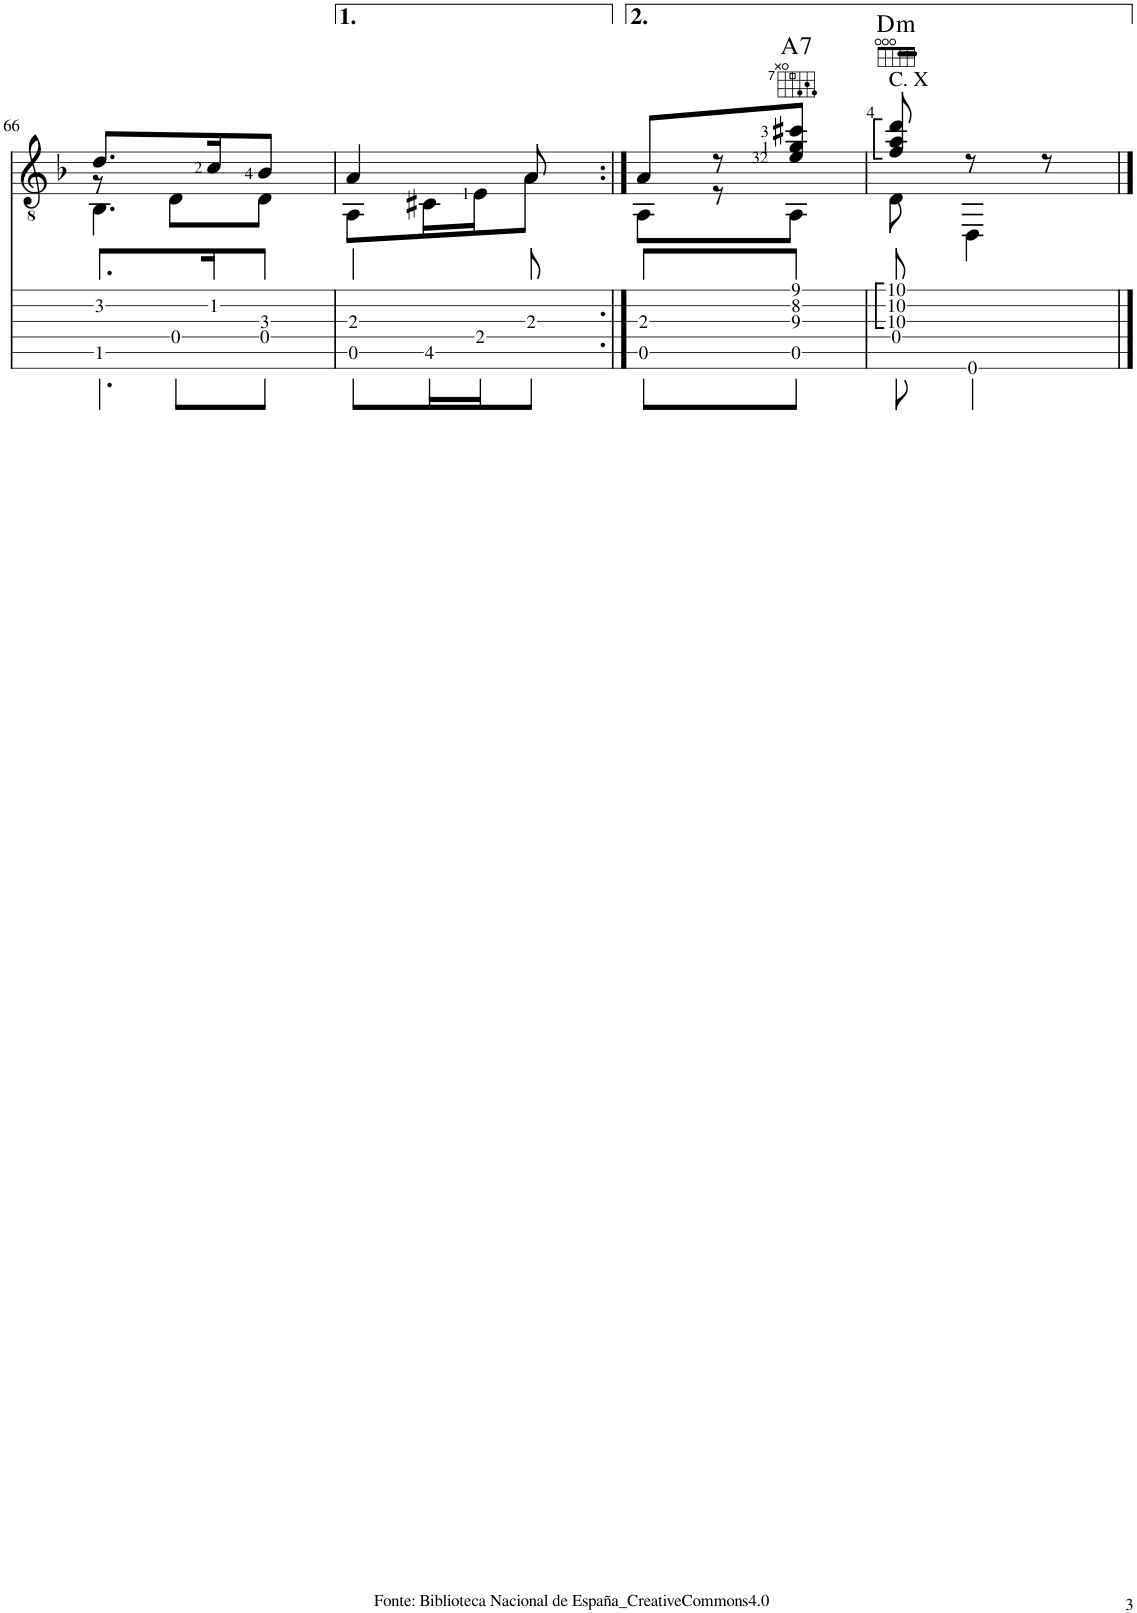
**kern	**kern	**harte
*part2	*part1	*part1
*staff2	*staff1	*
*I"Chitarra classica (Intavolatura)	*I"Guitar	*
!!LO:PB:g=z
*	*clefGv2	*
*k[b-]	*k[b-]	*
*M3/8	*M3/8	*
=66	=66	=66
*^	*^	*
*	*^	*	*^	*
8.d/L	8r	4.BB-\	8.d/L	8r	4.BB-\	.
.	8D\L	.	.	8D\L	.	.
16c/K	.	.	16c/K	.	.	.
8B-/J	8D\J	.	8B-/J	8D\J	.	.
*	*v	*v	*	*	*	*
*	*	*	*v	*v	*
=67	=67	=67	=67	=67
4A/	8AA\L	4A/	8AA\L	.
.	16C#X\L	.	16C#X\L	.
.	16E\J	.	16E\J	.
8A/	8A\J	8A/	8A\J	.
=68:|!	=68:|!	=68:|!	=68:|!	=68:|!
8A/L	8AA\L	8A/L	8AA\L	.
8r	8r	8r	8r	.
!	!	!	!	!LO:H:kt=7
8e/ 8g/ 8cc#X/J	8AA\J	8e/ 8g/ 8cc#X/J	8AA\J	A:7
=69	=69	=69	=69	=69
!	!	!LO:TX:a:t=C. X	!	!LO:H:kt=m
8f/ 8a/ 8dd/	8D\	8f/ 8a/ 8dd/	8D\	D:min
8r	4DD\	8r	4DD\	.
8r	.	8r	.	.
*v	*v	*	*	*
*	*v	*v	*
==	==	==
*-	*-	*-
